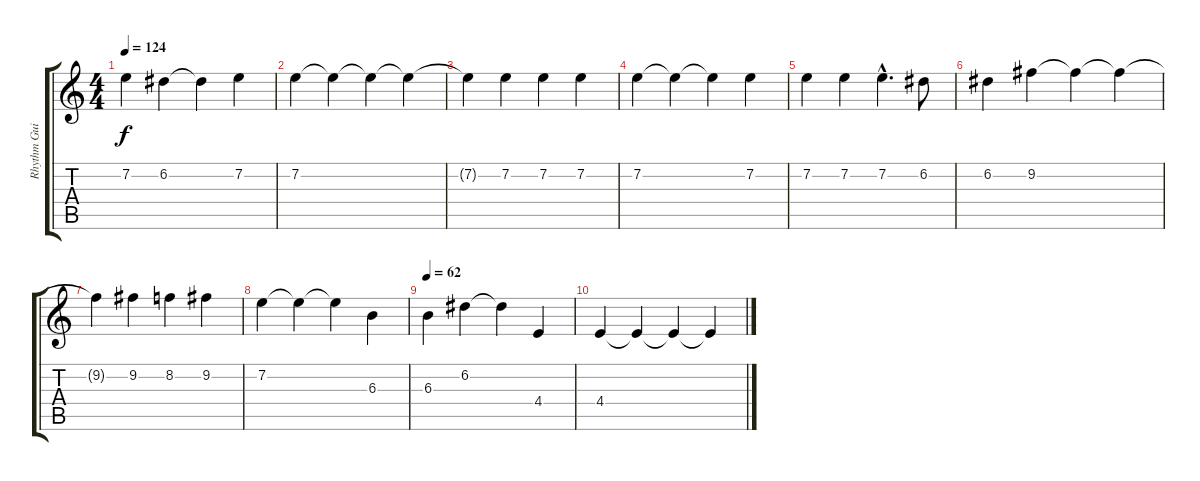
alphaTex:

\track ("Rhythm Guitar " "Rhythm Gui") {instrument distortionguitar}
\staff {score tabs}
\tuning (D4 A3 F3 C3 G2 D2) {hide}
\ts (4 4)
\tempo 124
\clef g2
\ks c
7.2.4{dy f} 6.2.4 6.2{t}.4 7.2.4 |
7.2.4 7.2{t}.4 7.2{t}.4 7.2{t}.4 |
7.2{t}.4 7.2.4 7.2.4 7.2.4 |
7.2.4 7.2{t}.4 7.2{t}.4 7.2.4 |
7.2.4 7.2.4 7.2{hac}.4{d} 6.2.8 |
6.2.4 9.2.4 9.2{t}.4 9.2{t}.4 |
9.2{t}.4 9.2.4 8.2.4 9.2.4 |
7.2.4 7.2{t}.4 7.2{t}.4 6.3.4 |
\tempo 62
6.3.4 6.2.4 6.2{t}.4 4.4.4 |
4.4.4 4.4{t}.4 4.4{t}.4 4.4{t}.4
